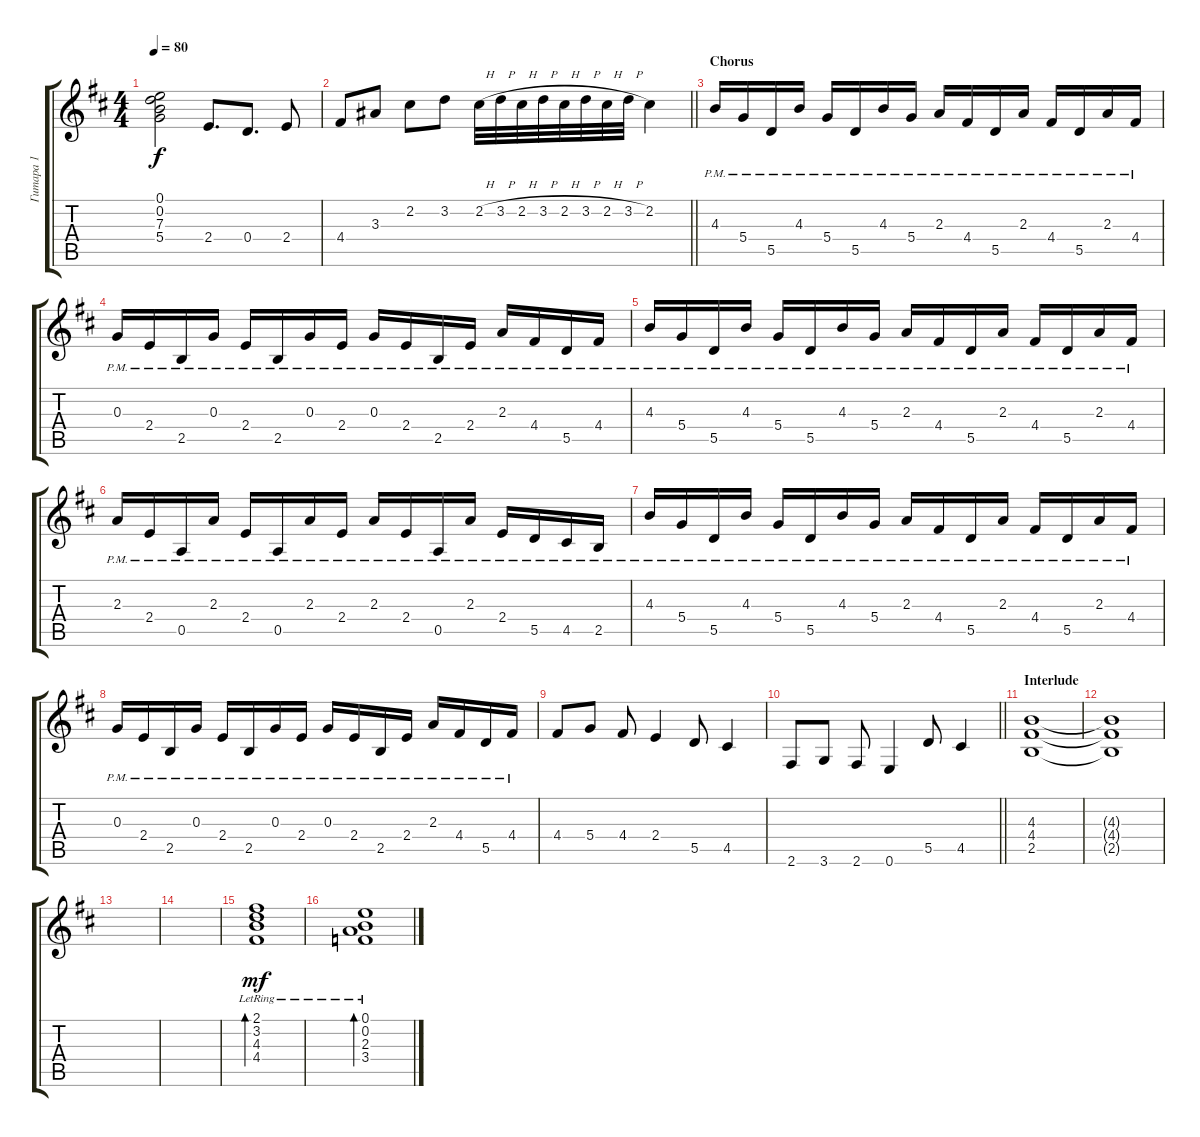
\track ("Гитара 1" "Гитара 1") {instrument distortionguitar}
\staff {score tabs}
\tuning (E4 B3 G3 D3 A2 E2) {hide}
\ts (4 4)
\tempo 80
\clef g2
\ks bminor
(0.1 0.2 7.3 5.4).2{dy f} 2.4.8{d} 0.4.8{d} 2.4.8 |
\barLineRight lightlight
4.4.8 3.3.8 2.2.8 3.2.8 2.2{h}.32 3.2{h}.32 2.2{h}.32 3.2{h}.32 2.2{h}.32 3.2{h}.32 2.2{h}.32 3.2{h}.32 2.2.4 |
\section ("" "Chorus")
4.3{pm}.16 5.4{pm}.16 5.5{pm}.16 4.3{pm}.16 5.4{pm}.16 5.5{pm}.16 4.3{pm}.16 5.4{pm}.16 2.3{pm}.16 4.4{pm}.16 5.5{pm}.16 2.3{pm}.16 4.4{pm}.16 5.5{pm}.16 2.3{pm}.16 4.4{pm}.16 |
0.3{pm}.16 2.4{pm}.16 2.5{pm}.16 0.3{pm}.16 2.4{pm}.16 2.5{pm}.16 0.3{pm}.16 2.4{pm}.16 0.3{pm}.16 2.4{pm}.16 2.5{pm}.16 2.4{pm}.16 2.3{pm}.16 4.4{pm}.16 5.5{pm}.16 4.4{pm}.16 |
4.3{pm}.16 5.4{pm}.16 5.5{pm}.16 4.3{pm}.16 5.4{pm}.16 5.5{pm}.16 4.3{pm}.16 5.4{pm}.16 2.3{pm}.16 4.4{pm}.16 5.5{pm}.16 2.3{pm}.16 4.4{pm}.16 5.5{pm}.16 2.3{pm}.16 4.4{pm}.16 |
2.3{pm}.16 2.4{pm}.16 0.5{pm}.16 2.3{pm}.16 2.4{pm}.16 0.5{pm}.16 2.3{pm}.16 2.4{pm}.16 2.3{pm}.16 2.4{pm}.16 0.5{pm}.16 2.3{pm}.16 2.4{pm}.16 5.5{pm}.16 4.5{pm}.16 2.5{pm}.16 |
4.3{pm}.16 5.4{pm}.16 5.5{pm}.16 4.3{pm}.16 5.4{pm}.16 5.5{pm}.16 4.3{pm}.16 5.4{pm}.16 2.3{pm}.16 4.4{pm}.16 5.5{pm}.16 2.3{pm}.16 4.4{pm}.16 5.5{pm}.16 2.3{pm}.16 4.4{pm}.16 |
0.3{pm}.16 2.4{pm}.16 2.5{pm}.16 0.3{pm}.16 2.4{pm}.16 2.5{pm}.16 0.3{pm}.16 2.4{pm}.16 0.3{pm}.16 2.4{pm}.16 2.5{pm}.16 2.4{pm}.16 2.3{pm}.16 4.4{pm}.16 5.5{pm}.16 4.4{pm}.16 |
4.4.8 5.4.8 4.4.8 2.4.4 5.5.8 4.5.4 |
\barLineRight lightlight
2.6.8 3.6.8 2.6.8 0.6.4 5.5.8 4.5.4 |
\section ("" "Interlude")
(4.3 4.4 2.5).1 |
(4.3{t} 4.4{t} 2.5{t}).1 |
|
|
(2.1{lr} 3.2{lr} 4.3{lr} 4.4{lr}).1{bd 240 dy mf} |
(0.1{lr} 0.2{lr} 2.3{lr} 3.4{lr}).1{bd 240}
